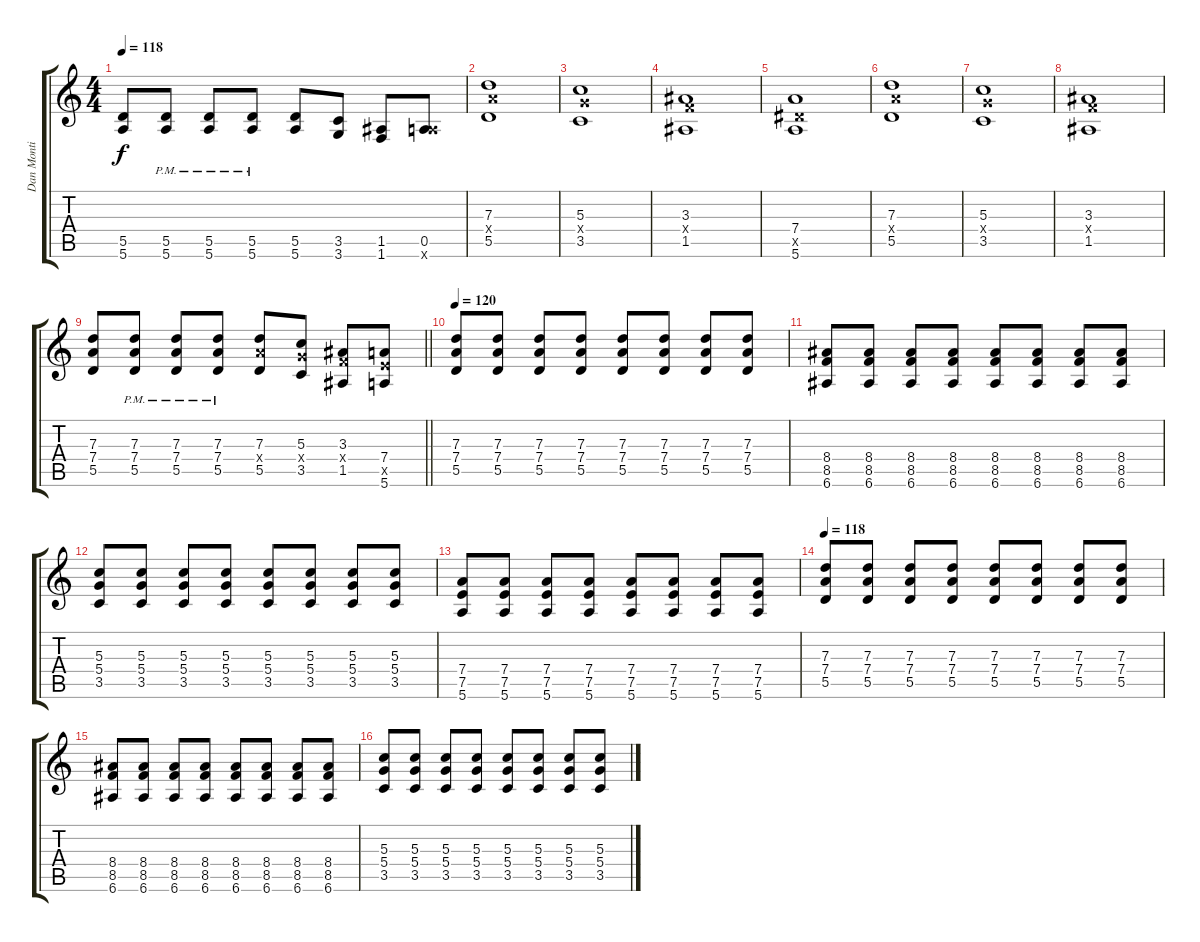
\track ("Dan Monti (Lead Guitar)" "Dan Monti ") {instrument distortionguitar}
\staff {score tabs}
\tuning (E4 B3 G3 D3 A2 E2) {hide}
\ts (4 4)
\tempo 118
\clef g2
\ks c
(5.5 5.6).8{dy f} (5.5{pm} 5.6{pm}).8 (5.5{pm} 5.6{pm}).8 (5.5{pm} 5.6{pm}).8 (5.5 5.6).8 (3.5 3.6).8 (1.5 1.6).8 (0.5 5.6{x}).8 |
(7.3 7.4{x} 5.5).1 |
(5.3 5.4{x} 3.5).1 |
(3.3 3.4{x} 1.5).1 |
(7.4 6.5{x} 5.6).1 |
(7.3 7.4{x} 5.5).1 |
(5.3 5.4{x} 3.5).1 |
(3.3 3.4{x} 1.5).1 |
\barLineRight lightlight
(7.3 7.4 5.5).8 (7.3{pm} 7.4{pm} 5.5{pm}).8 (7.3{pm} 7.4{pm} 5.5{pm}).8 (7.3{pm} 7.4{pm} 5.5{pm}).8 (7.3 7.4{x} 5.5).8 (5.3 5.4{x} 3.5).8 (3.3 3.4{x} 1.5).8 (7.4 7.5{x} 5.6).8 |
\tempo 114
\tempo 120
(7.3 7.4 5.5).8{instrument overdrivenguitar} (7.3 7.4 5.5).8 (7.3 7.4 5.5).8 (7.3 7.4 5.5).8 (7.3 7.4 5.5).8 (7.3 7.4 5.5).8 (7.3 7.4 5.5).8 (7.3 7.4 5.5).8 |
(8.4 8.5 6.6).8 (8.4 8.5 6.6).8 (8.4 8.5 6.6).8 (8.4 8.5 6.6).8 (8.4 8.5 6.6).8 (8.4 8.5 6.6).8 (8.4 8.5 6.6).8 (8.4 8.5 6.6).8 |
(5.3 5.4 3.5).8 (5.3 5.4 3.5).8 (5.3 5.4 3.5).8 (5.3 5.4 3.5).8 (5.3 5.4 3.5).8 (5.3 5.4 3.5).8 (5.3 5.4 3.5).8 (5.3 5.4 3.5).8 |
(7.4 7.5 5.6).8 (7.4 7.5 5.6).8 (7.4 7.5 5.6).8 (7.4 7.5 5.6).8 (7.4 7.5 5.6).8 (7.4 7.5 5.6).8 (7.4 7.5 5.6).8 (7.4 7.5 5.6).8 |
\tempo 118
(7.3 7.4 5.5).8{instrument overdrivenguitar} (7.3 7.4 5.5).8 (7.3 7.4 5.5).8 (7.3 7.4 5.5).8 (7.3 7.4 5.5).8 (7.3 7.4 5.5).8 (7.3 7.4 5.5).8 (7.3 7.4 5.5).8 |
(8.4 8.5 6.6).8 (8.4 8.5 6.6).8 (8.4 8.5 6.6).8 (8.4 8.5 6.6).8 (8.4 8.5 6.6).8 (8.4 8.5 6.6).8 (8.4 8.5 6.6).8 (8.4 8.5 6.6).8 |
(5.3 5.4 3.5).8 (5.3 5.4 3.5).8 (5.3 5.4 3.5).8 (5.3 5.4 3.5).8 (5.3 5.4 3.5).8 (5.3 5.4 3.5).8 (5.3 5.4 3.5).8 (5.3 5.4 3.5).8
